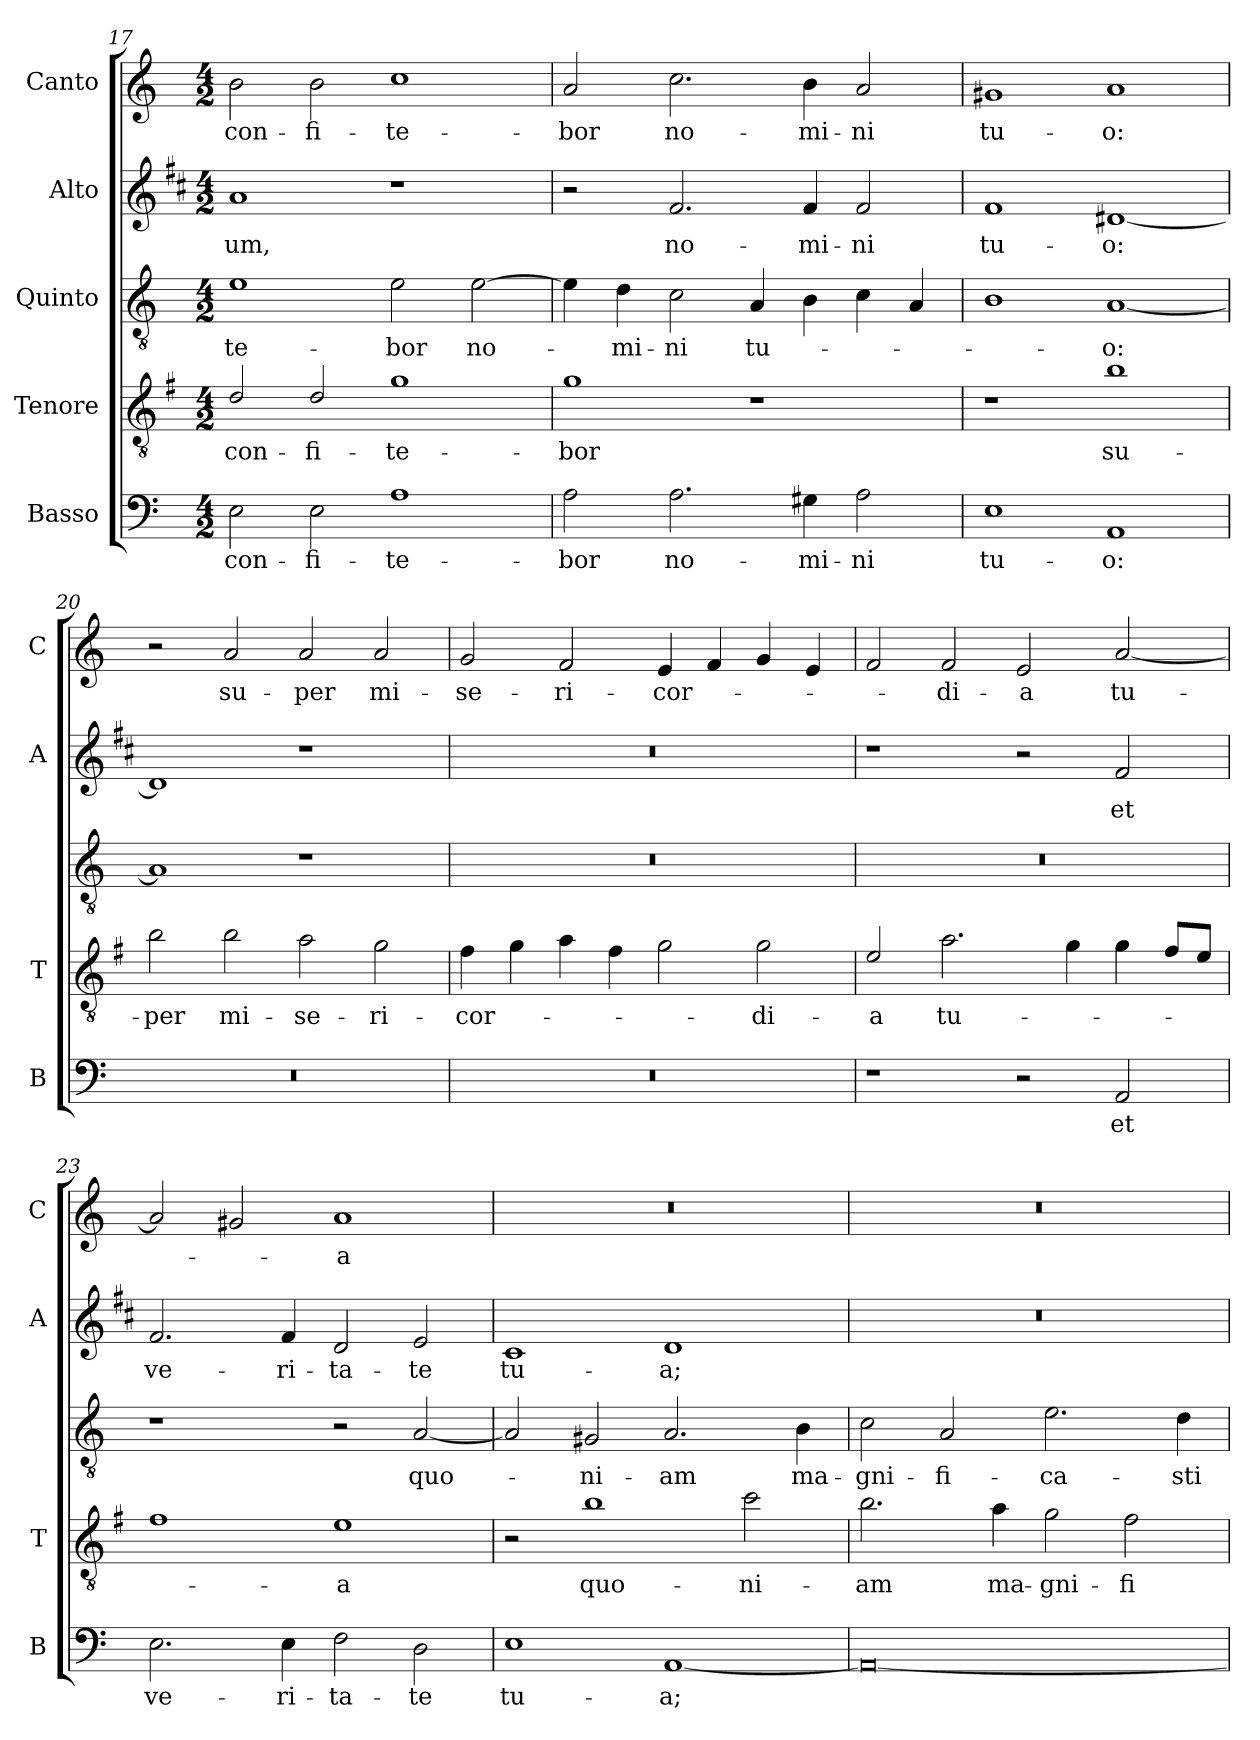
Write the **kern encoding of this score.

**kern	**text	**kern	**text	**kern	**text	**kern	**text	**kern	**text
*part5	*part5	*part4	*part4	*part3	*part3	*part2	*part2	*part1	*part1
*staff5	*staff5	*staff4	*staff4	*staff3	*staff3	*staff2	*staff2	*staff1	*staff1
*I"Basso	*	*I"Tenore	*	*I"Quinto	*	*I"Alto	*	*I"Canto	*
*I'B	*	*I'T	*	*	*	*I'A	*	*I'C	*
*clefF4	*	*clefGv2	*	*clefGv2	*	*clefG2	*	*clefG2	*
*	*	*ITrd4c7	*	*	*	*ITrd1c2	*	*	*
*k[]	*	*k[]	*	*k[]	*	*k[]	*	*k[]	*
*C:	*	*C:	*	*C:	*	*C:	*	*C:	*
*M4/2	*	*M4/2	*	*M4/2	*	*M4/2	*	*M4/2	*
=17	=17	=17	=17	=17	=17	=17	=17	=17	=17
!	!LO:LY:b	!	!LO:LY:b	!	!LO:LY:b	!	!LO:LY:b	!	!LO:LY:b
2E\	con-	2G/	con-	1e	-te-	1g	-um,	2b\	con-
!	!LO:LY:b	!	!LO:LY:b	!	!	!	!	!	!LO:LY:b
2E\	-fi-	2G/	-fi-	.	.	.	.	2b\	-fi-
!	!LO:LY:b	!	!LO:LY:b	!	!LO:LY:b	!	!	!	!LO:LY:b
1A	-te-	1c	-te-	2e\	-bor	1r	.	1cc	-te-
!	!	!	!	!	!LO:LY:b	!	!	!	!
.	.	.	.	[2e\	no-	.	.	.	.
=18	=18	=18	=18	=18	=18	=18	=18	=18	=18
!	!LO:LY:b	!	!LO:LY:b	!	!	!	!	!	!LO:LY:b
2A\	-bor	1c	-bor	4e\]	.	2r	.	2a/	-bor
!	!	!	!	!	!LO:LY:b	!	!	!	!
.	.	.	.	4d\	-mi-	.	.	.	.
!	!LO:LY:b	!	!	!	!LO:LY:b	!	!LO:LY:b	!	!LO:LY:b
2.A\	no-	.	.	2c\	-ni	2.e/	no-	2.cc\	no-
!	!	!	!	!	!LO:LY:b	!	!	!	!
.	.	1r	.	4A/	tu-	.	.	.	.
!	!LO:LY:b	!	!	!	!	!	!LO:LY:b	!	!LO:LY:b
4G#X\	-mi-	.	.	4B\	.	4e/	-mi-	4b\	-mi-
!	!LO:LY:b	!	!	!	!	!	!LO:LY:b	!	!LO:LY:b
2A\	-ni	.	.	4c\	.	2e/	-ni	2a/	-ni
.	.	.	.	4A/	.	.	.	.	.
=19	=19	=19	=19	=19	=19	=19	=19	=19	=19
!	!LO:LY:b	!	!	!	!	!	!LO:LY:b	!	!LO:LY:b
1E	tu-	1r	.	1B	.	1e	tu-	1g#X	tu-
!	!LO:LY:b	!	!LO:LY:b	!	!LO:LY:b	!	!LO:LY:b	!	!LO:LY:b
1AA	-o:	1e	su-	[1A	-o:	[1c#X	-o:	1a	-o:
=20	=20	=20	=20	=20	=20	=20	=20	=20	=20
!	!	!	!LO:LY:b	!	!	!	!	!	!
0r	.	2e\	-per	1A]	.	1c#]	.	2r	.
!	!	!	!LO:LY:b	!	!	!	!	!	!LO:LY:b
.	.	2e\	mi-	.	.	.	.	2a/	su-
!	!	!	!LO:LY:b	!	!	!	!	!	!LO:LY:b
.	.	2d\	-se-	1r	.	1r	.	2a/	-per
!	!	!	!LO:LY:b	!	!	!	!	!	!LO:LY:b
.	.	2c\	-ri-	.	.	.	.	2a/	mi-
!!LO:LB:g=z
=21	=21	=21	=21	=21	=21	=21	=21	=21	=21
!	!	!	!LO:LY:b	!	!	!	!	!	!LO:LY:b
0r	.	4B\	-cor-	0r	.	0r	.	2g/	-se-
.	.	4c\	.	.	.	.	.	.	.
!	!	!	!	!	!	!	!	!	!LO:LY:b
.	.	4d\	.	.	.	.	.	2f/	-ri-
.	.	4B\	.	.	.	.	.	.	.
!	!	!	!	!	!	!	!	!	!LO:LY:b
.	.	2c\	.	.	.	.	.	4e/	-cor-
.	.	.	.	.	.	.	.	4f/	.
!	!	!	!LO:LY:b	!	!	!	!	!	!
.	.	2c\	-di-	.	.	.	.	4g/	.
.	.	.	.	.	.	.	.	4e/	.
=22	=22	=22	=22	=22	=22	=22	=22	=22	=22
!	!	!	!LO:LY:b	!	!	!	!	!	!
1r	.	2A/	-a	0r	.	1r	.	2f/	.
!	!	!	!LO:LY:b	!	!	!	!	!	!LO:LY:b
.	.	2.d\	tu-	.	.	.	.	2f/	-di-
!	!	!	!	!	!	!	!	!	!LO:LY:b
2r	.	.	.	.	.	2r	.	2e/	-a
.	.	4c\	.	.	.	.	.	.	.
!	!LO:LY:b	!	!	!	!	!	!LO:LY:b	!	!LO:LY:b
2AA/	et	4c\	.	.	.	2e/	et	[2a/	tu-
.	.	8B/L	.	.	.	.	.	.	.
.	.	8A/J	.	.	.	.	.	.	.
=23	=23	=23	=23	=23	=23	=23	=23	=23	=23
!	!LO:LY:b	!	!	!	!	!	!LO:LY:b	!	!
2.E\	ve-	1B	.	1r	.	2.e/	ve-	2a/]	.
.	.	.	.	.	.	.	.	2g#X/	.
!	!LO:LY:b	!	!	!	!	!	!LO:LY:b	!	!
4E\	-ri-	.	.	.	.	4e/	-ri-	.	.
!	!LO:LY:b	!	!LO:LY:b	!	!	!	!LO:LY:b	!	!LO:LY:b
2F\	-ta-	1A	-a	2r	.	2c/	-ta-	1a	-a
!	!LO:LY:b	!	!	!	!LO:LY:b	!	!LO:LY:b	!	!
2D\	-te	.	.	[2A/	quo-	2d/	-te	.	.
=24	=24	=24	=24	=24	=24	=24	=24	=24	=24
!	!LO:LY:b	!	!	!	!	!	!LO:LY:b	!	!
1E	tu-	2r	.	2A/]	.	1B	tu-	0r	.
!	!	!	!LO:LY:b	!	!LO:LY:b	!	!	!	!
.	.	1e	quo-	2G#X/	-ni-	.	.	.	.
!	!LO:LY:b	!	!	!	!LO:LY:b	!	!LO:LY:b	!	!
[1AA	-a;	.	.	2.A/	-am	1c	-a;	.	.
!	!	!	!LO:LY:b	!	!	!	!	!	!
.	.	2f\	-ni-	.	.	.	.	.	.
!	!	!	!	!	!LO:LY:b	!	!	!	!
.	.	.	.	4B\	ma-	.	.	.	.
=25	=25	=25	=25	=25	=25	=25	=25	=25	=25
!	!	!	!LO:LY:b	!	!LO:LY:b	!	!	!	!
0AA_	.	2.e\	-am	2c\	-gni-	0r	.	0r	.
!	!	!	!	!	!LO:LY:b	!	!	!	!
.	.	.	.	2A/	-fi-	.	.	.	.
!	!	!	!LO:LY:b	!	!	!	!	!	!
.	.	4d\	ma-	.	.	.	.	.	.
!	!	!	!LO:LY:b	!	!LO:LY:b	!	!	!	!
.	.	2c\	-gni-	2.e\	-ca-	.	.	.	.
!	!	!	!LO:LY:b	!	!	!	!	!	!
.	.	2B\	-fi-	.	.	.	.	.	.
!	!	!	!	!	!LO:LY:b	!	!	!	!
.	.	.	.	4d\	-sti	.	.	.	.
=	=	=	=	=	=	=	=	=	=
*-	*-	*-	*-	*-	*-	*-	*-	*-	*-
